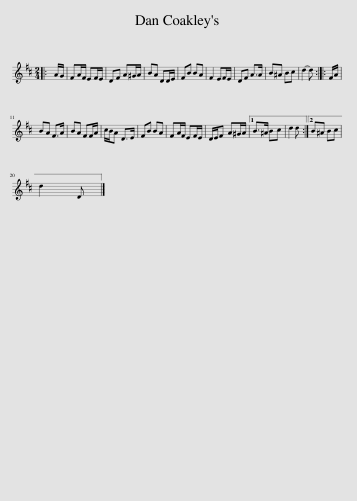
X:1
L:1/8
M:2/4
I:linebreak $
K:D
V:1 treble
V:1
|: A/G/ | FA/F/ EF/E/ | DF A^G/A/ | BA DD/E/ | FB BA | %5
 F2 EF/E/ | DF A>A | B^A Bc | d2- d :: F/A/ |$ %10
 BA F>A | BA FF/A/ | c/B/A D>E | FB BA | FA/F/ EF/E/ | %15
 D/E/F A^G/A/ |1 B>^A Bc | d2 d :|2 B^A Bc |$ d2 D |] %20
